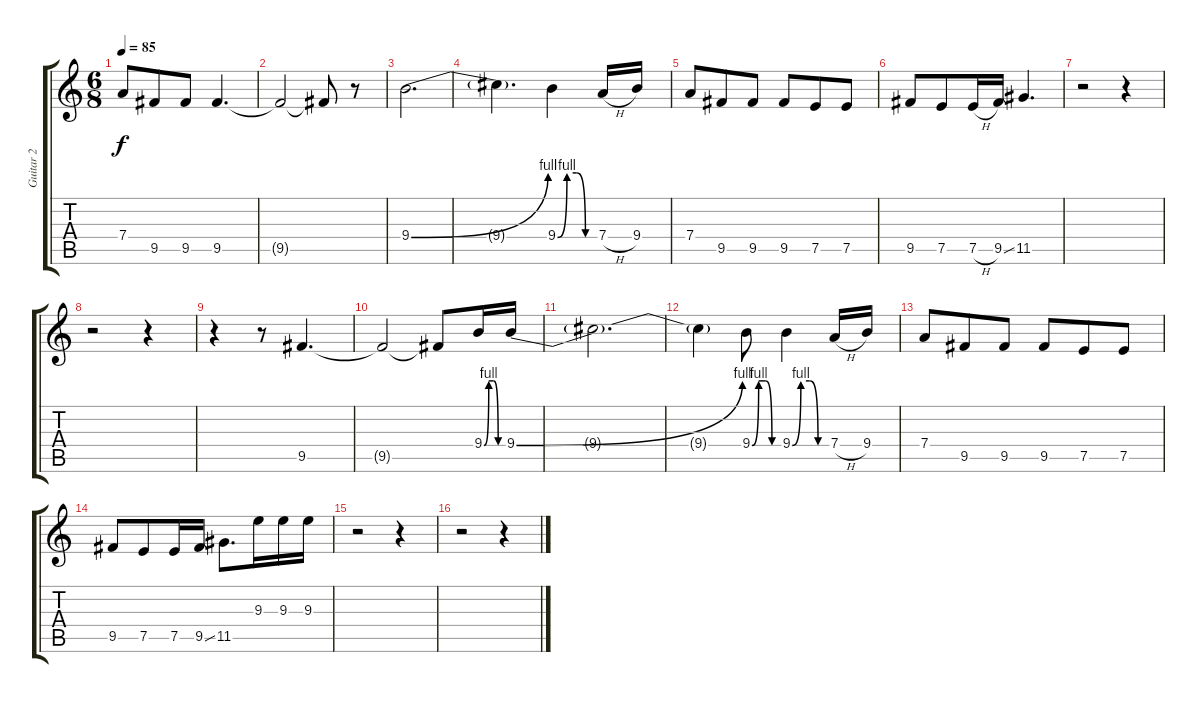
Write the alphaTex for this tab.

\track ("Guitar 2" "Guitar 2") {instrument distortionguitar}
\staff {score tabs}
\tuning (E4 B3 G3 D3 A2 E2) {hide}
\ts (6 8)
\tempo 85
\clef g2
\ks c
7.4.8{dy f} 9.5.8 9.5.8 9.5.4{d} |
9.5{t}.2 9.5{t}.8 r.8 |
9.4{be (bend 0 0 60 4)}.2{d} |
9.4{t}.4{d} 9.4{be (custom 0 0 15 4 30 4 45 0 60 0)}.4 7.4{h}.16 9.4.16 |
7.4.8 9.5.8 9.5.8 9.5.8 7.5.8 7.5.8 |
9.5.8 7.5.8 7.5{h}.16 9.5{ss}.16 11.5.4{d} |
r.2 r.4 |
r.2 r.4 |
r.4 r.8 9.5.4{d} |
9.5{t}.2 9.5{t}.8 9.4{be (custom 0 0 15 4 30 4 45 0 60 0)}.16 9.4{be (bend 0 0 60 4)}.16 |
9.4{t}.2{d} |
9.4{t}.4 9.4{be (custom 0 0 15 4 30 4 45 0 60 0)}.8 9.4{be (custom 0 0 15 4 30 4 45 0 60 0)}.4 7.4{h}.16 9.4.16 |
7.4.8 9.5.8 9.5.8 9.5.8 7.5.8 7.5.8 |
9.5.8 7.5.8 7.5.16 9.5{ss}.16 11.5.8{d} 9.3.16 9.3.16 9.3.16 |
r.2 r.4 |
r.2 r.4
